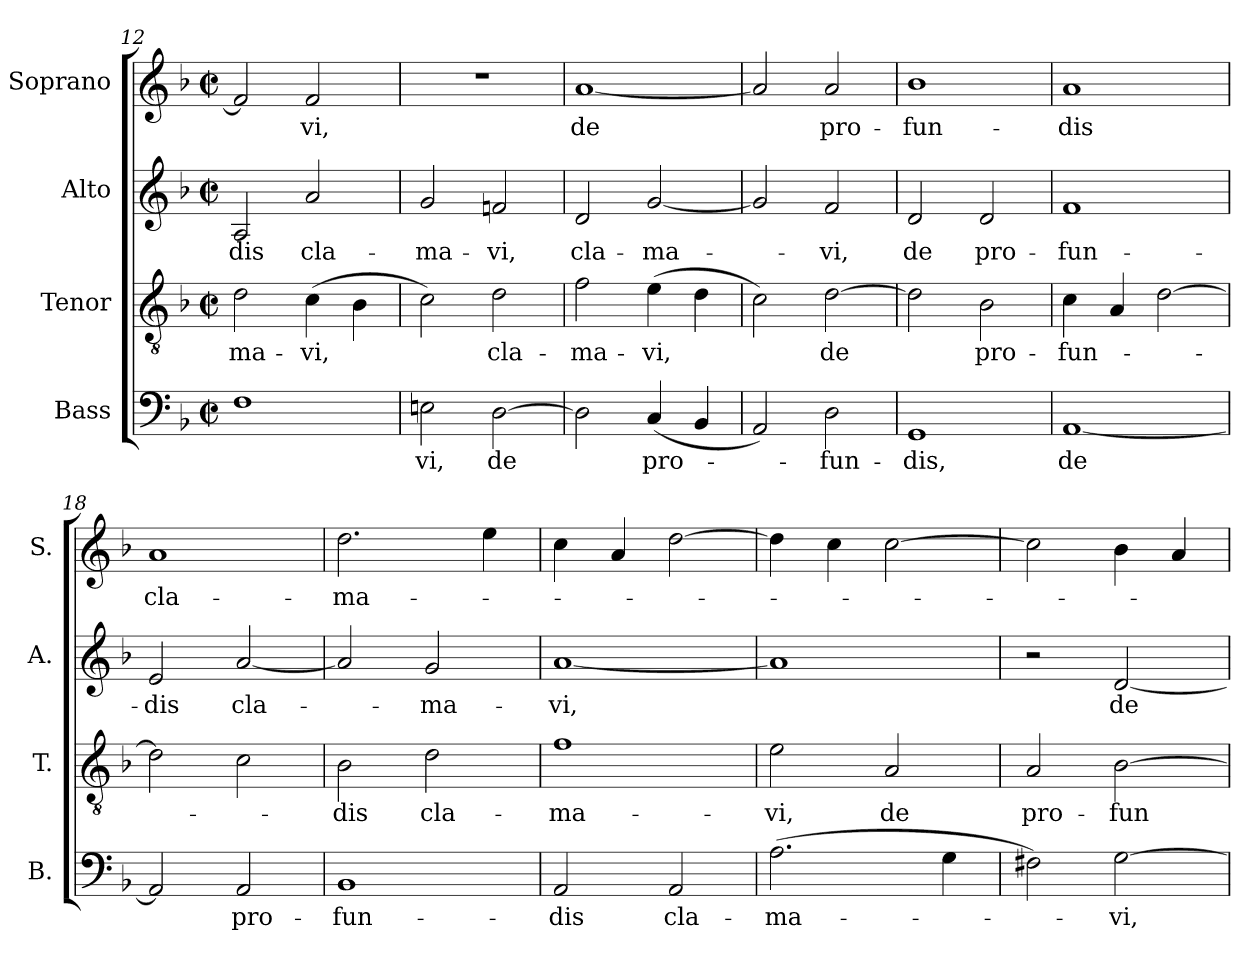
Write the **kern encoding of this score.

**kern	**text	**kern	**text	**kern	**text	**kern	**text
*part4	*part4	*part3	*part3	*part2	*part2	*part1	*part1
*staff4	*staff4	*staff3	*staff3	*staff2	*staff2	*staff1	*staff1
*I"Bass	*	*I"Tenor	*	*I"Alto	*	*I"Soprano	*
*I'B.	*	*I'T.	*	*I'A.	*	*I'S.	*
*clefF4	*	*clefGv2	*	*clefG2	*	*clefG2	*
*	*	*ITrd7c12	*	*	*	*	*
*k[b-]	*	*k[b-]	*	*k[b-]	*	*k[b-]	*
*F:	*	*F:	*	*F:	*	*F:	*
*M2/2	*	*M2/2	*	*M2/2	*	*M2/2	*
*met(c|)	*	*met(c|)	*	*met(c|)	*	*met(c|)	*
=12	=12	=12	=12	=12	=12	=12	=12
!	!	!	!LO:LY:b:color=#000000	!	!	!	!
!	!	!	!	!	!LO:LY:b:color=#000000	!	!
1Fi	.	2Di\	-ma-	2Ai/	-dis	2fi/]	.
!	!	!	!LO:LY:b:color=#000000	!	!	!	!
!	!	!	!	!	!LO:LY:b:color=#000000	!	!
!	!	!	!	!	!	!	!LO:LY:b:color=#000000
.	.	(4Ci\	-vi,	2ai/	cla-	2fi/	-vi,
.	.	4BB-i\	.	.	.	.	.
!!LO:LB:g=z
=13	=13	=13	=13	=13	=13	=13	=13
!	!LO:LY:b:color=#000000	!	!	!	!	!	!
!	!	!	!	!	!LO:LY:b:color=#000000	!	!
2Eni\	-vi,	2Ci\)	.	2gi/	-ma-	1r	.
!	!LO:LY:b:color=#000000	!	!	!	!	!	!
!	!	!	!LO:LY:b:color=#000000	!	!	!	!
!	!	!	!	!	!LO:LY:b:color=#000000	!	!
[2Di\	de	2Di\	cla-	2fni/	-vi,	.	.
=14	=14	=14	=14	=14	=14	=14	=14
!	!	!	!LO:LY:b:color=#000000	!	!	!	!
!	!	!	!	!	!LO:LY:b:color=#000000	!	!
!	!	!	!	!	!	!	!LO:LY:b:color=#000000
2Di\]	.	2Fi\	-ma-	2di/	cla-	[1ai	de
!	!LO:LY:b:color=#000000	!	!	!	!	!	!
!	!	!	!LO:LY:b:color=#000000	!	!	!	!
!	!	!	!	!	!LO:LY:b:color=#000000	!	!
(4Ci/	pro-	(4Ei\	-vi,	[2gi/	-ma-	.	.
4BB-i/	.	4Di\	.	.	.	.	.
=15	=15	=15	=15	=15	=15	=15	=15
2AAi/)	.	2Ci\)	.	2gi/]	.	2ai/]	.
!	!LO:LY:b:color=#000000	!	!	!	!	!	!
!	!	!	!LO:LY:b:color=#000000	!	!	!	!
!	!	!	!	!	!LO:LY:b:color=#000000	!	!
!	!	!	!	!	!	!	!LO:LY:b:color=#000000
2Di\	-fun-	[2Di\	de	2fi/	-vi,	2ai/	pro-
=16	=16	=16	=16	=16	=16	=16	=16
!	!LO:LY:b:color=#000000	!	!	!	!	!	!
!	!	!	!	!	!LO:LY:b:color=#000000	!	!
!	!	!	!	!	!	!	!LO:LY:b:color=#000000
1GGi	-dis,	2Di\]	.	2di/	de	1b-i	-fun-
!	!	!	!LO:LY:b:color=#000000	!	!	!	!
!	!	!	!	!	!LO:LY:b:color=#000000	!	!
.	.	2BB-i\	pro-	2di/	pro-	.	.
=17	=17	=17	=17	=17	=17	=17	=17
!	!LO:LY:b:color=#000000	!	!	!	!	!	!
!	!	!	!LO:LY:b:color=#000000	!	!	!	!
!	!	!	!	!	!LO:LY:b:color=#000000	!	!
!	!	!	!	!	!	!	!LO:LY:b:color=#000000
[1AAi	de	4Ci\	-fun-	1fi	-fun-	1ai	-dis
.	.	4AAi/	.	.	.	.	.
.	.	[2Di\	.	.	.	.	.
=18	=18	=18	=18	=18	=18	=18	=18
!	!	!	!	!	!LO:LY:b:color=#000000	!	!
!	!	!	!	!	!	!	!LO:LY:b:color=#000000
2AAi/]	.	2Di\]	.	2ei/	-dis	1ai	cla-
!	!LO:LY:b:color=#000000	!	!	!	!	!	!
!	!	!	!	!	!LO:LY:b:color=#000000	!	!
2AAi/	pro-	2Ci\	.	[2ai/	cla-	.	.
=19	=19	=19	=19	=19	=19	=19	=19
!	!LO:LY:b:color=#000000	!	!	!	!	!	!
!	!	!	!LO:LY:b:color=#000000	!	!	!	!
!	!	!	!	!	!	!	!LO:LY:b:color=#000000
1BB-i	-fun-	2BB-i\	-dis	2ai/]	.	2.ddi\	-ma-
!	!	!	!LO:LY:b:color=#000000	!	!	!	!
!	!	!	!	!	!LO:LY:b:color=#000000	!	!
.	.	2Di\	cla-	2gi/	-ma-	.	.
.	.	.	.	.	.	4eei\	.
=20	=20	=20	=20	=20	=20	=20	=20
!	!LO:LY:b:color=#000000	!	!	!	!	!	!
!	!	!	!LO:LY:b:color=#000000	!	!	!	!
!	!	!	!	!	!LO:LY:b:color=#000000	!	!
2AAi/	-dis	1Fi	-ma-	[1ai	-vi,	4cci\	.
.	.	.	.	.	.	4ai/	.
!	!LO:LY:b:color=#000000	!	!	!	!	!	!
2AAi/	cla-	.	.	.	.	[2ddi\	.
=21	=21	=21	=21	=21	=21	=21	=21
!	!LO:LY:b:color=#000000	!	!	!	!	!	!
!	!	!	!LO:LY:b:color=#000000	!	!	!	!
(2.Ai\	-ma-	2Ei\	-vi,	1ai]	.	4ddi\]	.
.	.	.	.	.	.	4cci\	.
!	!	!	!LO:LY:b:color=#000000	!	!	!	!
.	.	2AAi/	de	.	.	[2cci\	.
4Gi\	.	.	.	.	.	.	.
=22	=22	=22	=22	=22	=22	=22	=22
!	!	!	!LO:LY:b:color=#000000	!	!	!	!
2F#Xi\)	.	2AAi/	pro-	2r	.	2cci\]	.
!	!LO:LY:b:color=#000000	!	!	!	!	!	!
!	!	!	!LO:LY:b:color=#000000	!	!	!	!
!	!	!	!	!	!LO:LY:b:color=#000000	!	!
[2Gi\	-vi,	[2BB-i\	-fun-	[2di/	de	4b-i\	.
.	.	.	.	.	.	4ai/	.
=	=	=	=	=	=	=	=
*-	*-	*-	*-	*-	*-	*-	*-
